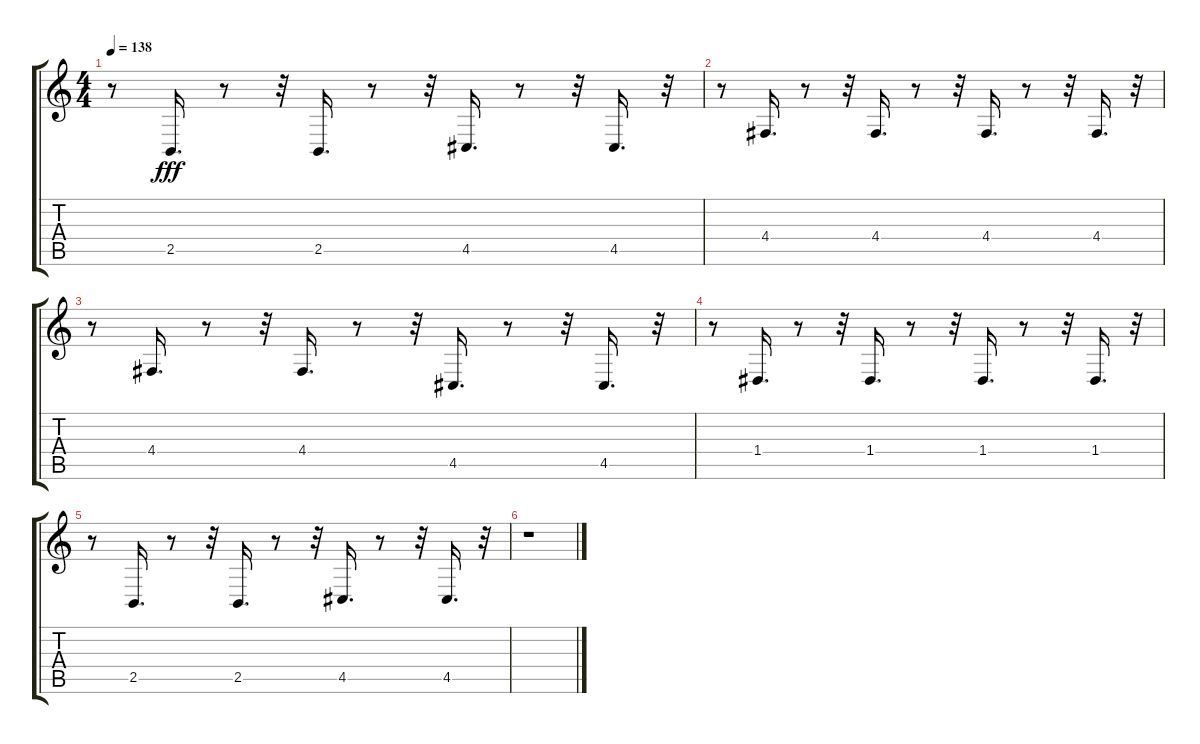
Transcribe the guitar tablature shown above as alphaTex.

\track "" {instrument percussiveorgan}
\staff {score tabs}
\tuning (E4 B3 G3 D3 A2 E2) {hide}
\ts (4 4)
\tempo 138
\clef g2
\ks c
r.8{dy fff} 2.5.16{d} r.8 r.32 2.5.16{d} r.8 r.32 4.5.16{d} r.8 r.32 4.5.16{d} r.32 |
r.8 4.4.16{d} r.8 r.32 4.4.16{d} r.8 r.32 4.4.16{d} r.8 r.32 4.4.16{d} r.32 |
r.8 4.4.16{d} r.8 r.32 4.4.16{d} r.8 r.32 4.5.16{d} r.8 r.32 4.5.16{d} r.32 |
r.8 1.4.16{d} r.8 r.32 1.4.16{d} r.8 r.32 1.4.16{d} r.8 r.32 1.4.16{d} r.32 |
r.8 2.5.16{d} r.8 r.32 2.5.16{d} r.8 r.32 4.5.16{d} r.8 r.32 4.5.16{d} r.32 |
r.1
